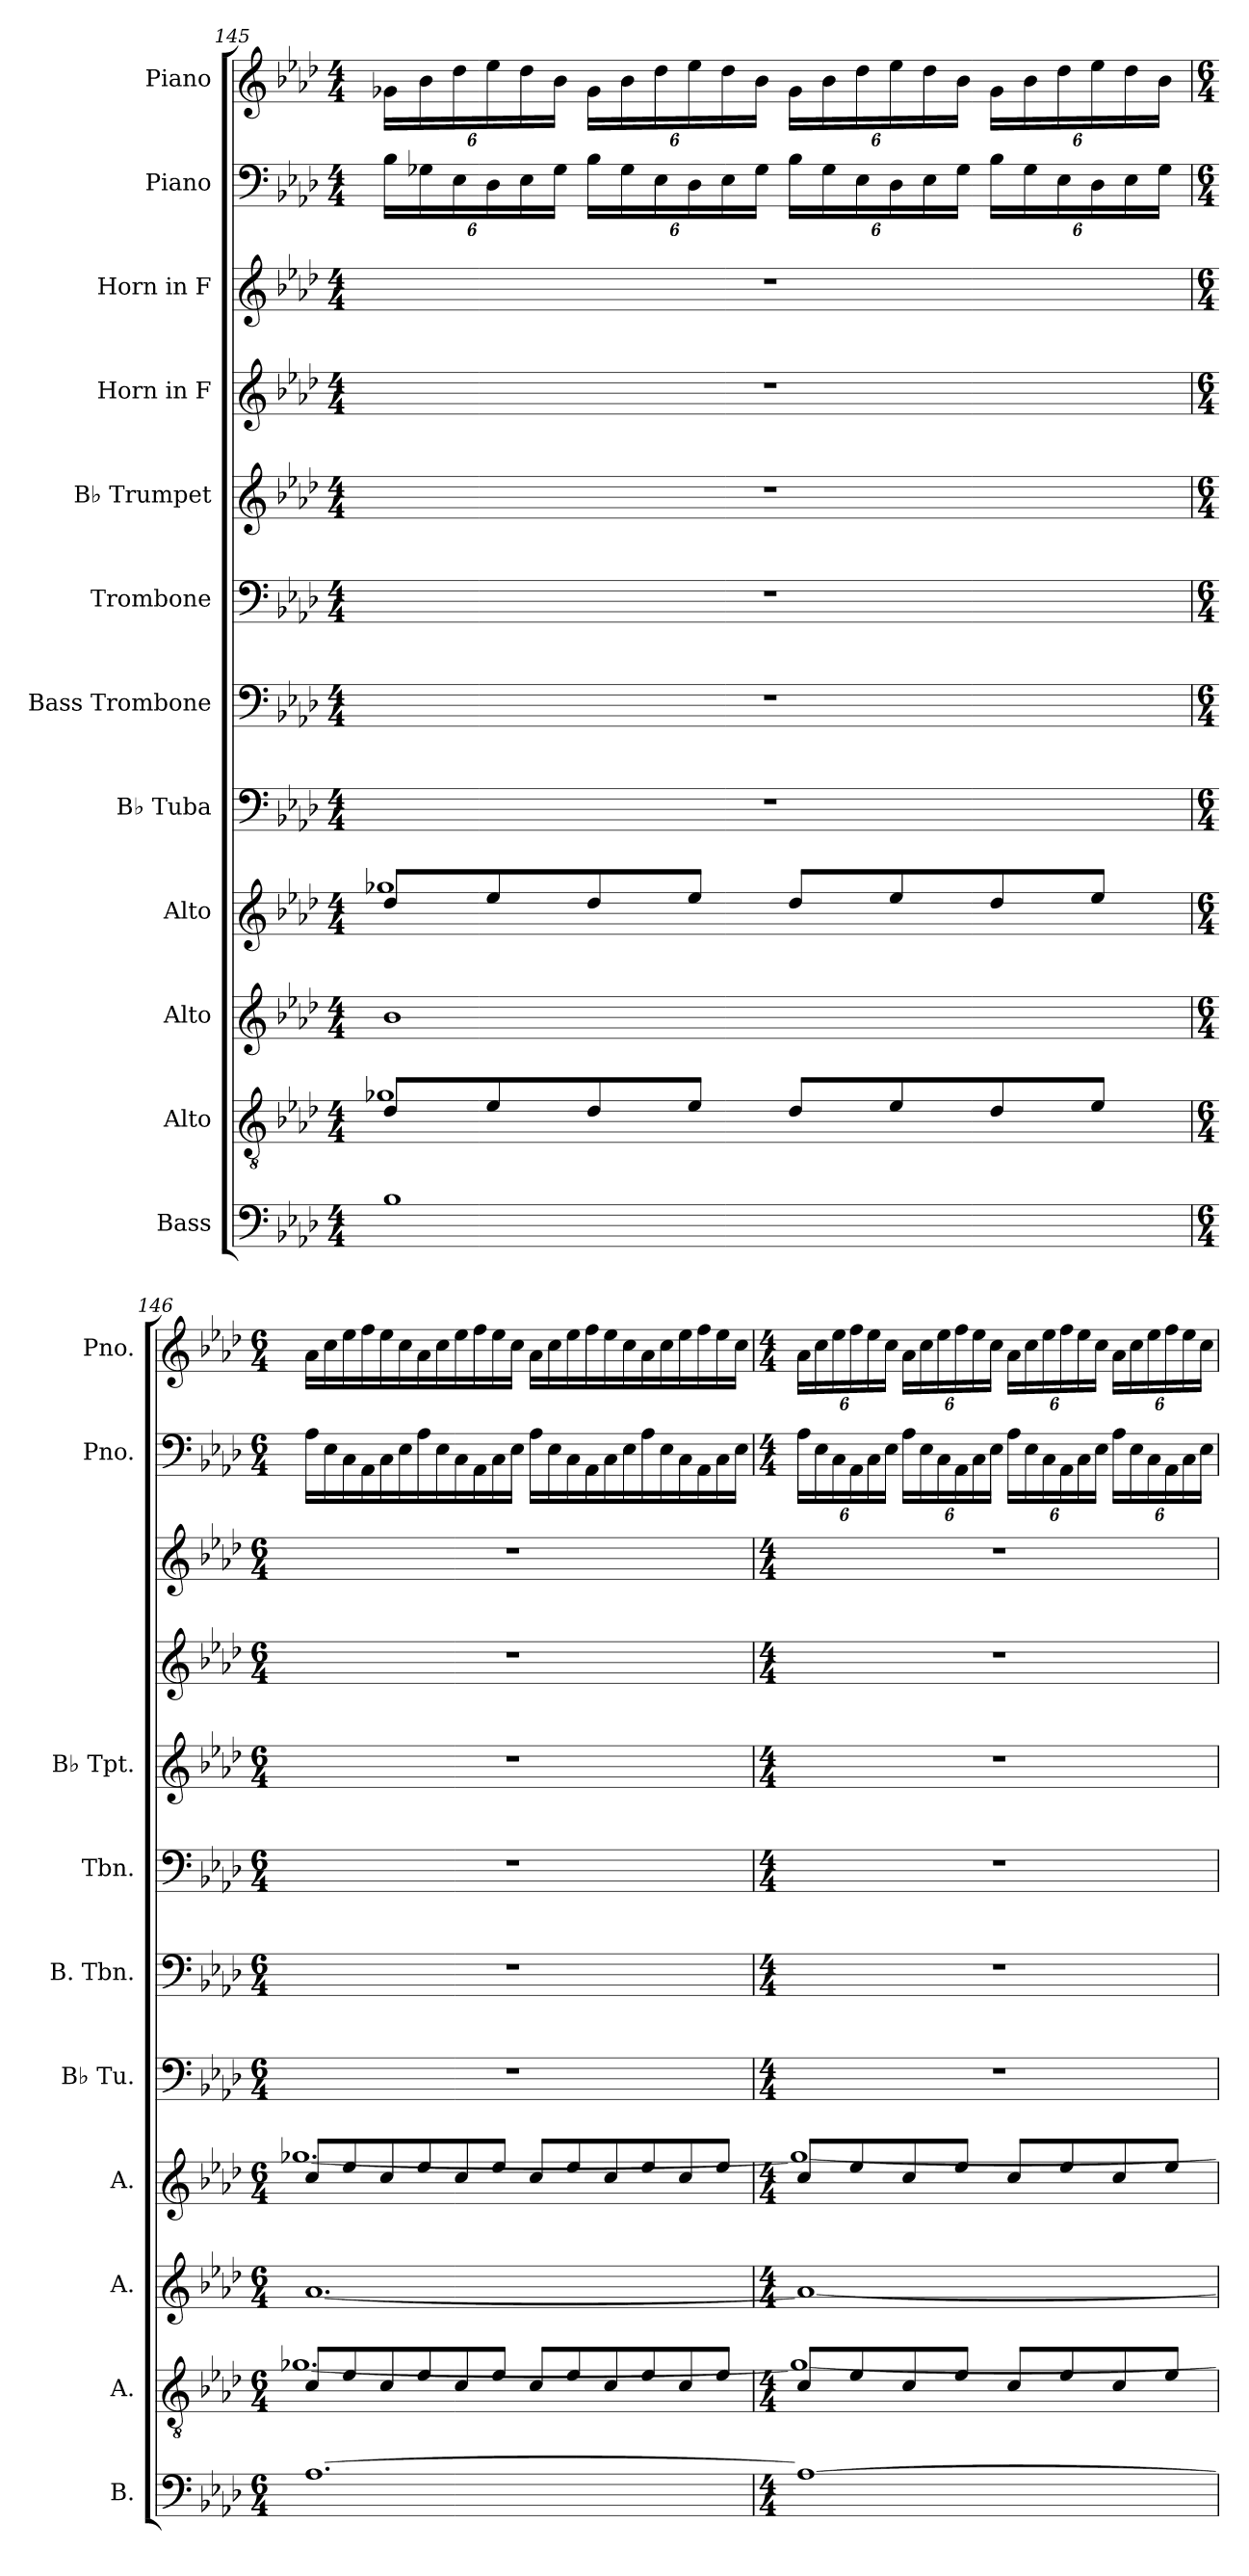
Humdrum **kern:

**kern	**kern	**kern	**kern	**kern	**kern	**kern	**kern	**kern	**kern	**kern	**kern
*part12	*part11	*part10	*part9	*part8	*part7	*part6	*part5	*part4	*part3	*part2	*part1
*staff12	*staff11	*staff10	*staff9	*staff8	*staff7	*staff6	*staff5	*staff4	*staff3	*staff2	*staff1
*I"Bass	*I"Alto	*I"Alto	*I"Alto	*I"B♭ Tuba	*I"Bass Trombone	*I"Trombone	*I"B♭ Trumpet	*I"Horn in F	*I"Horn in F	*I"Piano	*I"Piano
*I'B.	*I'A.	*I'A.	*I'A.	*I'B♭ Tu.	*I'B. Tbn.	*I'Tbn.	*I'B♭ Tpt.	*	*	*I'Pno.	*I'Pno.
!!LO:PB:g=z
*clefF4	*clefGv2	*clefG2	*clefG2	*clefF4	*clefF4	*clefF4	*clefG2	*clefG2	*clefG2	*clefF4	*clefG2
*	*	*	*	*	*	*	*ITrd1c2	*ITrd4c7	*ITrd4c7	*	*
*k[b-e-a-d-]	*k[b-e-a-d-]	*k[b-e-a-d-]	*k[b-e-a-d-]	*k[b-e-a-d-]	*k[b-e-a-d-]	*k[b-e-a-d-]	*k[b-e-a-d-g-c-]	*k[b-e-a-d-g-]	*k[b-e-a-d-g-]	*k[b-e-a-d-]	*k[b-e-a-d-]
*M4/4	*M4/4	*M4/4	*M4/4	*M4/4	*M4/4	*M4/4	*M4/4	*M4/4	*M4/4	*M4/4	*M4/4
=145	=145	=145	=145	=145	=145	=145	=145	=145	=145	=145	=145
*	*^	*	*^	*	*	*	*	*	*	*	*
*	*	*	*	*	*	*	*	*	*	*	*	*Xbrackettup	*Xbrackettup
1B-	8d-/L	1g-X	1b-	8dd-/L	1gg-X	1r	1r	1r	1r	1r	1r	24B-\LL	24g-X\LL
.	.	.	.	.	.	.	.	.	.	.	.	24G-X\	24b-\
.	.	.	.	.	.	.	.	.	.	.	.	24E-\	24dd-\
.	8e-/	.	.	8ee-/	.	.	.	.	.	.	.	24D-\	24ee-\
.	.	.	.	.	.	.	.	.	.	.	.	24E-\	24dd-\
.	.	.	.	.	.	.	.	.	.	.	.	24G-\JJ	24b-\JJ
.	8d-/	.	.	8dd-/	.	.	.	.	.	.	.	24B-\LL	24g-\LL
.	.	.	.	.	.	.	.	.	.	.	.	24G-\	24b-\
.	.	.	.	.	.	.	.	.	.	.	.	24E-\	24dd-\
.	8e-/J	.	.	8ee-/J	.	.	.	.	.	.	.	24D-\	24ee-\
.	.	.	.	.	.	.	.	.	.	.	.	24E-\	24dd-\
.	.	.	.	.	.	.	.	.	.	.	.	24G-\JJ	24b-\JJ
.	8d-/L	.	.	8dd-/L	.	.	.	.	.	.	.	24B-\LL	24g-\LL
.	.	.	.	.	.	.	.	.	.	.	.	24G-\	24b-\
.	.	.	.	.	.	.	.	.	.	.	.	24E-\	24dd-\
.	8e-/	.	.	8ee-/	.	.	.	.	.	.	.	24D-\	24ee-\
.	.	.	.	.	.	.	.	.	.	.	.	24E-\	24dd-\
.	.	.	.	.	.	.	.	.	.	.	.	24G-\JJ	24b-\JJ
.	8d-/	.	.	8dd-/	.	.	.	.	.	.	.	24B-\LL	24g-\LL
.	.	.	.	.	.	.	.	.	.	.	.	24G-\	24b-\
.	.	.	.	.	.	.	.	.	.	.	.	24E-\	24dd-\
.	8e-/J	.	.	8ee-/J	.	.	.	.	.	.	.	24D-\	24ee-\
.	.	.	.	.	.	.	.	.	.	.	.	24E-\	24dd-\
.	.	.	.	.	.	.	.	.	.	.	.	24G-\JJ	24b-\JJ
!!LO:PB:g=z
=146	=146	=146	=146	=146	=146	=146	=146	=146	=146	=146	=146	=146	=146
*M6/4	*M6/4	*	*M6/4	*M6/4	*	*M6/4	*M6/4	*M6/4	*M6/4	*M6/4	*M6/4	*M6/4	*M6/4
[1.A-	8c/L	[1.g-X	[1.a-	8cc/L	[1.gg-X	1.r	1.r	1.r	1.r	1.r	1.r	16A-\LL	16a-\LL
.	.	.	.	.	.	.	.	.	.	.	.	16E-\	16cc\
.	8e-/	.	.	8ee-/	.	.	.	.	.	.	.	16C\	16ee-\
.	.	.	.	.	.	.	.	.	.	.	.	16AA-\	16ff\
.	8c/	.	.	8cc/	.	.	.	.	.	.	.	16C\	16ee-\
.	.	.	.	.	.	.	.	.	.	.	.	16E-\	16cc\
.	8e-/	.	.	8ee-/	.	.	.	.	.	.	.	16A-\	16a-\
.	.	.	.	.	.	.	.	.	.	.	.	16E-\	16cc\
.	8c/	.	.	8cc/	.	.	.	.	.	.	.	16C\	16ee-\
.	.	.	.	.	.	.	.	.	.	.	.	16AA-\	16ff\
.	8e-/J	.	.	8ee-/J	.	.	.	.	.	.	.	16C\	16ee-\
.	.	.	.	.	.	.	.	.	.	.	.	16E-\JJ	16cc\JJ
.	8c/L	.	.	8cc/L	.	.	.	.	.	.	.	16A-\LL	16a-\LL
.	.	.	.	.	.	.	.	.	.	.	.	16E-\	16cc\
.	8e-/	.	.	8ee-/	.	.	.	.	.	.	.	16C\	16ee-\
.	.	.	.	.	.	.	.	.	.	.	.	16AA-\	16ff\
.	8c/	.	.	8cc/	.	.	.	.	.	.	.	16C\	16ee-\
.	.	.	.	.	.	.	.	.	.	.	.	16E-\	16cc\
.	8e-/	.	.	8ee-/	.	.	.	.	.	.	.	16A-\	16a-\
.	.	.	.	.	.	.	.	.	.	.	.	16E-\	16cc\
.	8c/	.	.	8cc/	.	.	.	.	.	.	.	16C\	16ee-\
.	.	.	.	.	.	.	.	.	.	.	.	16AA-\	16ff\
.	8e-/J	.	.	8ee-/J	.	.	.	.	.	.	.	16C\	16ee-\
.	.	.	.	.	.	.	.	.	.	.	.	16E-\JJ	16cc\JJ
!!LO:PB:g=z
=147	=147	=147	=147	=147	=147	=147	=147	=147	=147	=147	=147	=147	=147
*M4/4	*M4/4	*	*M4/4	*M4/4	*	*M4/4	*M4/4	*M4/4	*M4/4	*M4/4	*M4/4	*M4/4	*M4/4
1A-_	8c/L	1g-_	1a-_	8cc/L	1gg-_	1r	1r	1r	1r	1r	1r	24A-\LL	24a-\LL
.	.	.	.	.	.	.	.	.	.	.	.	24E-\	24cc\
.	.	.	.	.	.	.	.	.	.	.	.	24C\	24ee-\
.	8e-/	.	.	8ee-/	.	.	.	.	.	.	.	24AA-\	24ff\
.	.	.	.	.	.	.	.	.	.	.	.	24C\	24ee-\
.	.	.	.	.	.	.	.	.	.	.	.	24E-\JJ	24cc\JJ
.	8c/	.	.	8cc/	.	.	.	.	.	.	.	24A-\LL	24a-\LL
.	.	.	.	.	.	.	.	.	.	.	.	24E-\	24cc\
.	.	.	.	.	.	.	.	.	.	.	.	24C\	24ee-\
.	8e-/J	.	.	8ee-/J	.	.	.	.	.	.	.	24AA-\	24ff\
.	.	.	.	.	.	.	.	.	.	.	.	24C\	24ee-\
.	.	.	.	.	.	.	.	.	.	.	.	24E-\JJ	24cc\JJ
.	8c/L	.	.	8cc/L	.	.	.	.	.	.	.	24A-\LL	24a-\LL
.	.	.	.	.	.	.	.	.	.	.	.	24E-\	24cc\
.	.	.	.	.	.	.	.	.	.	.	.	24C\	24ee-\
.	8e-/	.	.	8ee-/	.	.	.	.	.	.	.	24AA-\	24ff\
.	.	.	.	.	.	.	.	.	.	.	.	24C\	24ee-\
.	.	.	.	.	.	.	.	.	.	.	.	24E-\JJ	24cc\JJ
.	8c/	.	.	8cc/	.	.	.	.	.	.	.	24A-\LL	24a-\LL
.	.	.	.	.	.	.	.	.	.	.	.	24E-\	24cc\
.	.	.	.	.	.	.	.	.	.	.	.	24C\	24ee-\
.	8e-/J	.	.	8ee-/J	.	.	.	.	.	.	.	24AA-\	24ff\
.	.	.	.	.	.	.	.	.	.	.	.	24C\	24ee-\
.	.	.	.	.	.	.	.	.	.	.	.	24E-\JJ	24cc\JJ
*	*v	*v	*	*v	*v	*	*	*	*	*	*	*	*
=	=	=	=	=	=	=	=	=	=	=	=
*-	*-	*-	*-	*-	*-	*-	*-	*-	*-	*-	*-
